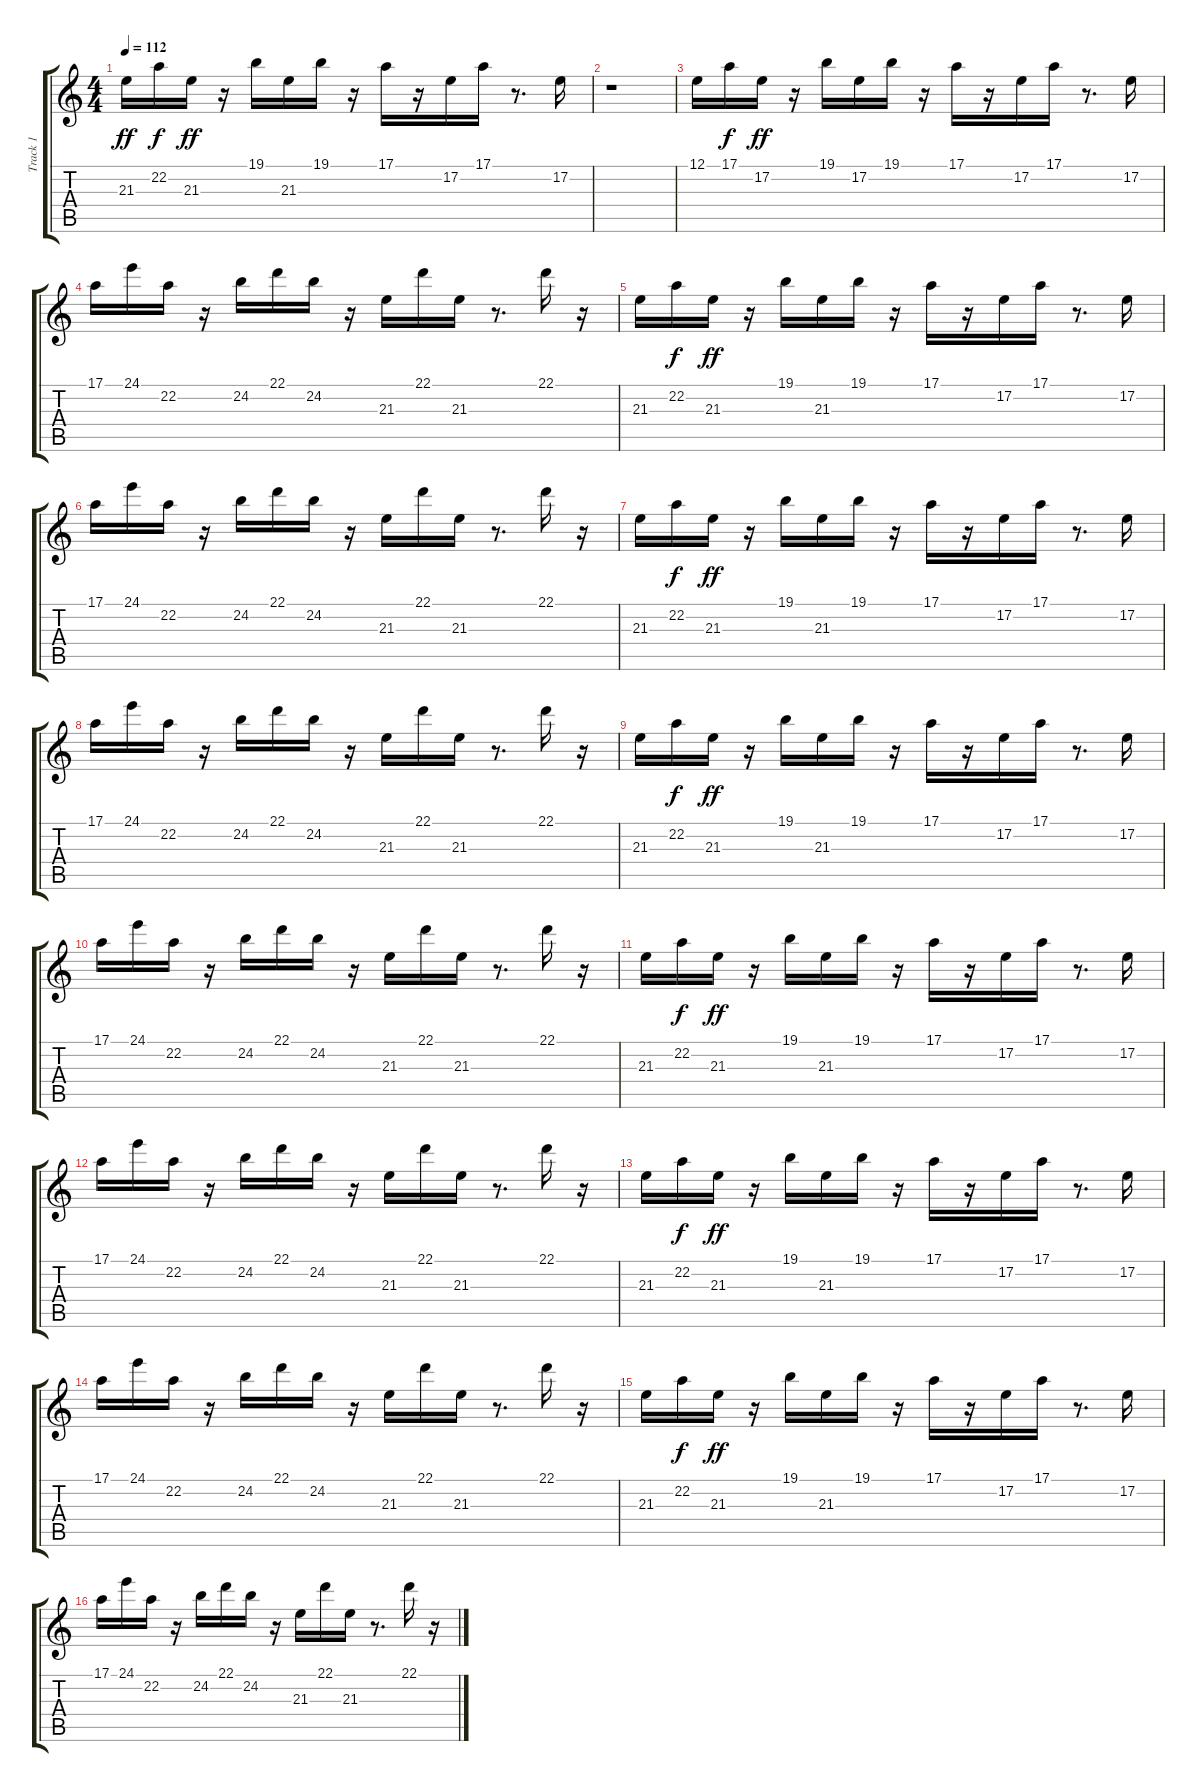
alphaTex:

\track ("Track 1" "Track 1") {instrument lead2sawtooth}
\staff {score tabs}
\tuning (E4 B3 G3 D3 A2 E2) {hide}
\ts (4 4)
\tempo 112
\clef g2
\ks c
21.3.16{dy ff} 22.2.16{dy f} 21.3.16{dy ff} r.16 19.1.16 21.3.16 19.1.16 r.16 17.1.16 r.16 17.2.16 17.1.16 r.8{d} 17.2.16 |
r.1 |
12.1.16 17.1.16{dy f} 17.2.16{dy ff} r.16 19.1.16 17.2.16 19.1.16 r.16 17.1.16 r.16 17.2.16 17.1.16 r.8{d} 17.2.16 |
17.1.16 24.1.16 22.2.16 r.16 24.2.16 22.1.16 24.2.16 r.16 21.3.16 22.1.16 21.3.16 r.8{d} 22.1.16 r.16 |
21.3.16 22.2.16{dy f} 21.3.16{dy ff} r.16 19.1.16 21.3.16 19.1.16 r.16 17.1.16 r.16 17.2.16 17.1.16 r.8{d} 17.2.16 |
17.1.16 24.1.16 22.2.16 r.16 24.2.16 22.1.16 24.2.16 r.16 21.3.16 22.1.16 21.3.16 r.8{d} 22.1.16 r.16 |
21.3.16 22.2.16{dy f} 21.3.16{dy ff} r.16 19.1.16 21.3.16 19.1.16 r.16 17.1.16 r.16 17.2.16 17.1.16 r.8{d} 17.2.16 |
17.1.16 24.1.16 22.2.16 r.16 24.2.16 22.1.16 24.2.16 r.16 21.3.16 22.1.16 21.3.16 r.8{d} 22.1.16 r.16 |
21.3.16 22.2.16{dy f} 21.3.16{dy ff} r.16 19.1.16 21.3.16 19.1.16 r.16 17.1.16 r.16 17.2.16 17.1.16 r.8{d} 17.2.16 |
17.1.16 24.1.16 22.2.16 r.16 24.2.16 22.1.16 24.2.16 r.16 21.3.16 22.1.16 21.3.16 r.8{d} 22.1.16 r.16 |
21.3.16 22.2.16{dy f} 21.3.16{dy ff} r.16 19.1.16 21.3.16 19.1.16 r.16 17.1.16 r.16 17.2.16 17.1.16 r.8{d} 17.2.16 |
17.1.16 24.1.16 22.2.16 r.16 24.2.16 22.1.16 24.2.16 r.16 21.3.16 22.1.16 21.3.16 r.8{d} 22.1.16 r.16 |
21.3.16 22.2.16{dy f} 21.3.16{dy ff} r.16 19.1.16 21.3.16 19.1.16 r.16 17.1.16 r.16 17.2.16 17.1.16 r.8{d} 17.2.16 |
17.1.16 24.1.16 22.2.16 r.16 24.2.16 22.1.16 24.2.16 r.16 21.3.16 22.1.16 21.3.16 r.8{d} 22.1.16 r.16 |
21.3.16 22.2.16{dy f} 21.3.16{dy ff} r.16 19.1.16 21.3.16 19.1.16 r.16 17.1.16 r.16 17.2.16 17.1.16 r.8{d} 17.2.16 |
17.1.16 24.1.16 22.2.16 r.16 24.2.16 22.1.16 24.2.16 r.16 21.3.16 22.1.16 21.3.16 r.8{d} 22.1.16 r.16
